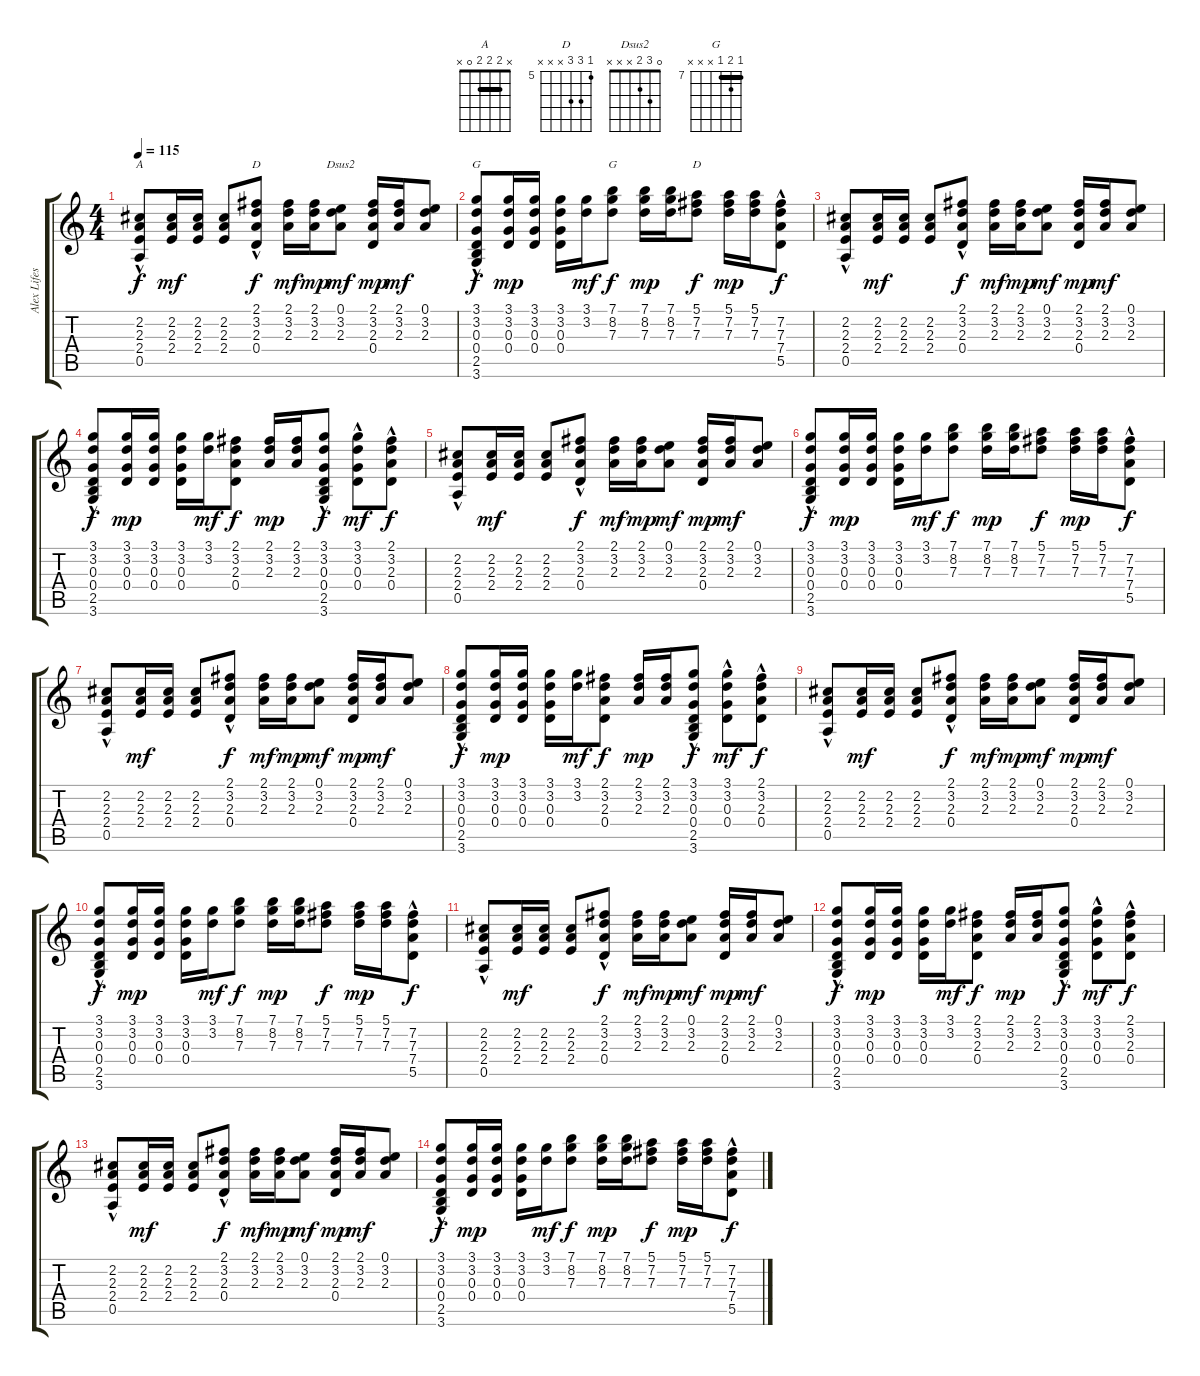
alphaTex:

\track ("Alex Lifeson - Acoustic Guitar" "Alex Lifes") {instrument acousticguitarsteel}
\staff {score tabs}
\tuning (E4 B3 G3 D3 A2 E2) {hide}
\chord ("A" x 2 2 2 0 x) {barre 2}
\chord ("D" 2 3 2 0 x x) {barre 2}
\chord ("Dsus2" 0 3 2 x x x)
\chord ("G" 3 3 0 0 2 3) {barre 3}
\chord ("G" 7 8 7 x x x) {firstfret 7 barre 7}
\chord ("D" 5 7 7 x x x) {firstfret 5}
\ts (4 4)
\tempo 115
\clef g2
\ks c
(2.2{hac} 2.3 2.4 0.5{hac}).8{ch "A" dy f} (2.2 2.3 2.4).16{dy mf} (2.2 2.3 2.4).16 (2.2 2.3 2.4).8 (2.1{hac} 3.2 2.3 0.4{hac}).8{ch "D" dy f} (2.1 3.2 2.3).16{dy mf} (2.1 3.2 2.3).16{dy mp} (0.1 3.2 2.3).8{ch "Dsus2" dy mf} (2.1 3.2 2.3 0.4).16{dy mp} (2.1 3.2 2.3).16{dy mf} (0.1 3.2 2.3).8 |
(3.1{hac} 3.2 0.3{hac} 0.4 2.5{hac} 3.6{hac}).8{ch "G" dy f} (3.1 3.2 0.3 0.4).16{dy mp} (3.1 3.2 0.3 0.4).16 (3.1 3.2 0.3 0.4).16 (3.1 3.2).16{dy mf} (7.1 8.2 7.3).8{ch "G" dy f} (7.1 8.2 7.3).16{dy mp} (7.1 8.2 7.3).16 (5.1 7.2 7.3).8{ch "D" dy f} (5.1 7.2 7.3).16{dy mp} (5.1 7.2 7.3).16 (7.2{hac} 7.3 7.4 5.5).8{dy f} |
(2.2{hac} 2.3 2.4 0.5{hac}).8 (2.2 2.3 2.4).16{dy mf} (2.2 2.3 2.4).16 (2.2 2.3 2.4).8 (2.1{hac} 3.2 2.3 0.4{hac}).8{dy f} (2.1 3.2 2.3).16{dy mf} (2.1 3.2 2.3).16{dy mp} (0.1 3.2 2.3).8{dy mf} (2.1 3.2 2.3 0.4).16{dy mp} (2.1 3.2 2.3).16{dy mf} (0.1 3.2 2.3).8 |
(3.1{hac} 3.2 0.3{hac} 0.4 2.5{hac} 3.6{hac}).8{dy f} (3.1 3.2 0.3 0.4).16{dy mp} (3.1 3.2 0.3 0.4).16 (3.1 3.2 0.3 0.4).16 (3.1 3.2).16{dy mf} (2.1 3.2 2.3 0.4).8{dy f} (2.1 3.2 2.3).16{dy mp} (2.1 3.2 2.3).16 (3.1{hac} 3.2 0.3{hac} 0.4 2.5 3.6).8{dy f} (3.1{hac} 3.2 0.3 0.4).8{dy mf} (2.1{hac} 3.2 2.3 0.4).8{dy f} |
(2.2{hac} 2.3 2.4 0.5{hac}).8 (2.2 2.3 2.4).16{dy mf} (2.2 2.3 2.4).16 (2.2 2.3 2.4).8 (2.1{hac} 3.2 2.3 0.4{hac}).8{dy f} (2.1 3.2 2.3).16{dy mf} (2.1 3.2 2.3).16{dy mp} (0.1 3.2 2.3).8{dy mf} (2.1 3.2 2.3 0.4).16{dy mp} (2.1 3.2 2.3).16{dy mf} (0.1 3.2 2.3).8 |
(3.1{hac} 3.2 0.3{hac} 0.4 2.5{hac} 3.6{hac}).8{dy f} (3.1 3.2 0.3 0.4).16{dy mp} (3.1 3.2 0.3 0.4).16 (3.1 3.2 0.3 0.4).16 (3.1 3.2).16{dy mf} (7.1 8.2 7.3).8{dy f} (7.1 8.2 7.3).16{dy mp} (7.1 8.2 7.3).16 (5.1 7.2 7.3).8{dy f} (5.1 7.2 7.3).16{dy mp} (5.1 7.2 7.3).16 (7.2{hac} 7.3 7.4 5.5).8{dy f} |
(2.2{hac} 2.3 2.4 0.5{hac}).8 (2.2 2.3 2.4).16{dy mf} (2.2 2.3 2.4).16 (2.2 2.3 2.4).8 (2.1{hac} 3.2 2.3 0.4{hac}).8{dy f} (2.1 3.2 2.3).16{dy mf} (2.1 3.2 2.3).16{dy mp} (0.1 3.2 2.3).8{dy mf} (2.1 3.2 2.3 0.4).16{dy mp} (2.1 3.2 2.3).16{dy mf} (0.1 3.2 2.3).8 |
(3.1{hac} 3.2 0.3{hac} 0.4 2.5{hac} 3.6{hac}).8{dy f} (3.1 3.2 0.3 0.4).16{dy mp} (3.1 3.2 0.3 0.4).16 (3.1 3.2 0.3 0.4).16 (3.1 3.2).16{dy mf} (2.1 3.2 2.3 0.4).8{dy f} (2.1 3.2 2.3).16{dy mp} (2.1 3.2 2.3).16 (3.1{hac} 3.2 0.3{hac} 0.4 2.5 3.6).8{dy f} (3.1{hac} 3.2 0.3 0.4).8{dy mf} (2.1{hac} 3.2 2.3 0.4).8{dy f} |
(2.2{hac} 2.3 2.4 0.5{hac}).8 (2.2 2.3 2.4).16{dy mf} (2.2 2.3 2.4).16 (2.2 2.3 2.4).8 (2.1{hac} 3.2 2.3 0.4{hac}).8{dy f} (2.1 3.2 2.3).16{dy mf} (2.1 3.2 2.3).16{dy mp} (0.1 3.2 2.3).8{dy mf} (2.1 3.2 2.3 0.4).16{dy mp} (2.1 3.2 2.3).16{dy mf} (0.1 3.2 2.3).8 |
(3.1{hac} 3.2 0.3{hac} 0.4 2.5{hac} 3.6{hac}).8{dy f} (3.1 3.2 0.3 0.4).16{dy mp} (3.1 3.2 0.3 0.4).16 (3.1 3.2 0.3 0.4).16 (3.1 3.2).16{dy mf} (7.1 8.2 7.3).8{dy f} (7.1 8.2 7.3).16{dy mp} (7.1 8.2 7.3).16 (5.1 7.2 7.3).8{dy f} (5.1 7.2 7.3).16{dy mp} (5.1 7.2 7.3).16 (7.2{hac} 7.3 7.4 5.5).8{dy f} |
(2.2{hac} 2.3 2.4 0.5{hac}).8 (2.2 2.3 2.4).16{dy mf} (2.2 2.3 2.4).16 (2.2 2.3 2.4).8 (2.1{hac} 3.2 2.3 0.4{hac}).8{dy f} (2.1 3.2 2.3).16{dy mf} (2.1 3.2 2.3).16{dy mp} (0.1 3.2 2.3).8{dy mf} (2.1 3.2 2.3 0.4).16{dy mp} (2.1 3.2 2.3).16{dy mf} (0.1 3.2 2.3).8 |
(3.1{hac} 3.2 0.3{hac} 0.4 2.5{hac} 3.6{hac}).8{dy f} (3.1 3.2 0.3 0.4).16{dy mp} (3.1 3.2 0.3 0.4).16 (3.1 3.2 0.3 0.4).16 (3.1 3.2).16{dy mf} (2.1 3.2 2.3 0.4).8{dy f} (2.1 3.2 2.3).16{dy mp} (2.1 3.2 2.3).16 (3.1{hac} 3.2 0.3{hac} 0.4 2.5 3.6).8{dy f} (3.1{hac} 3.2 0.3 0.4).8{dy mf} (2.1{hac} 3.2 2.3 0.4).8{dy f} |
(2.2{hac} 2.3 2.4 0.5{hac}).8 (2.2 2.3 2.4).16{dy mf} (2.2 2.3 2.4).16 (2.2 2.3 2.4).8 (2.1{hac} 3.2 2.3 0.4{hac}).8{dy f} (2.1 3.2 2.3).16{dy mf} (2.1 3.2 2.3).16{dy mp} (0.1 3.2 2.3).8{dy mf} (2.1 3.2 2.3 0.4).16{dy mp} (2.1 3.2 2.3).16{dy mf} (0.1 3.2 2.3).8 |
(3.1{hac} 3.2 0.3{hac} 0.4 2.5{hac} 3.6{hac}).8{dy f} (3.1 3.2 0.3 0.4).16{dy mp} (3.1 3.2 0.3 0.4).16 (3.1 3.2 0.3 0.4).16 (3.1 3.2).16{dy mf} (7.1 8.2 7.3).8{dy f} (7.1 8.2 7.3).16{dy mp} (7.1 8.2 7.3).16 (5.1 7.2 7.3).8{dy f} (5.1 7.2 7.3).16{dy mp} (5.1 7.2 7.3).16 (7.2{hac} 7.3 7.4 5.5).8{dy f}
